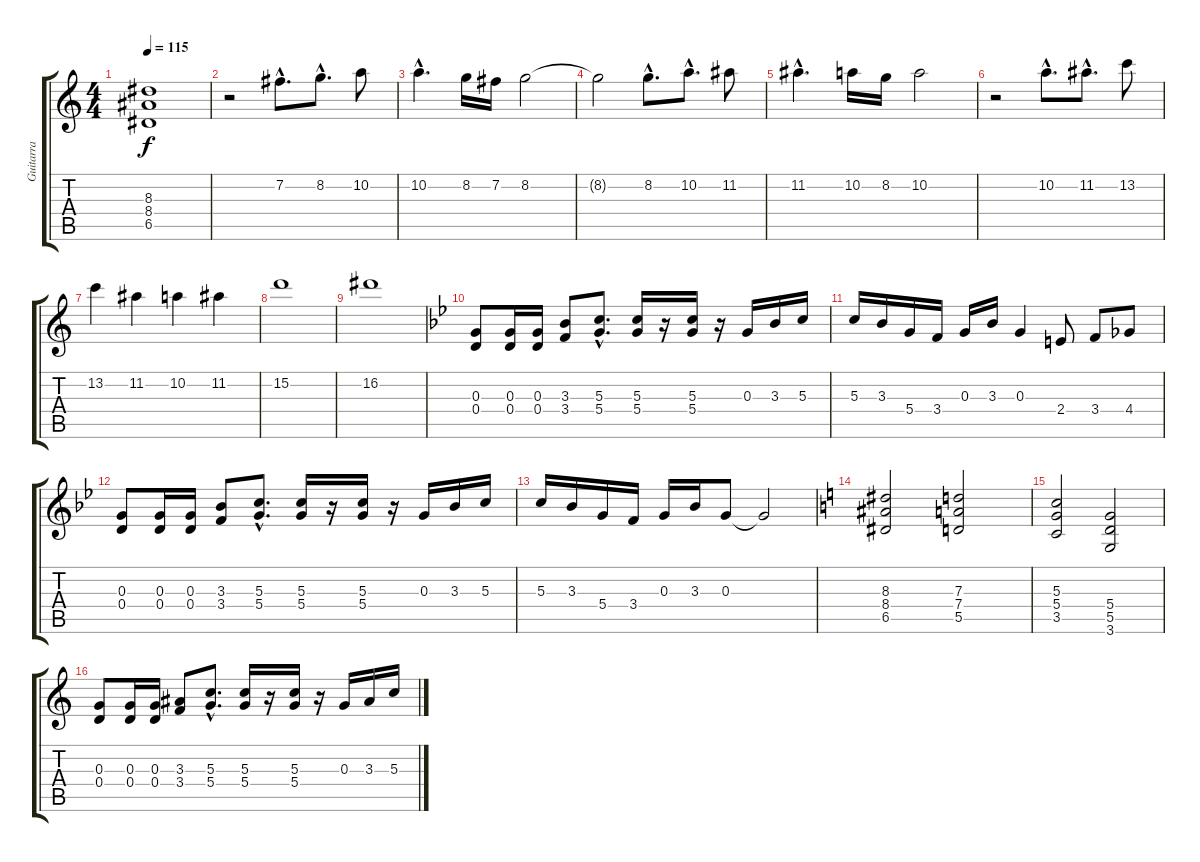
\track ("Guitarra" "Guitarra") {instrument overdrivenguitar}
\staff {score tabs}
\tuning (E4 B3 G3 D3 A2 E2) {hide}
\ts (4 4)
\tempo 115
\clef g2
\ks c
(8.3 8.4 6.5).1{dy f} |
r.2 7.2{hac}.8{d} 8.2{hac}.8{d} 10.2.8 |
10.2{hac}.4{d} 8.2.16 7.2.16 8.2.2 |
8.2{t}.2 8.2{hac}.8{d} 10.2{hac}.8{d} 11.2.8 |
11.2{hac}.4{d} 10.2.16 8.2.16 10.2.2 |
r.2 10.2{hac}.8{d} 11.2{hac}.8{d} 13.2.8 |
13.2.4 11.2.4 10.2.4 11.2.4 |
15.2.1 |
16.2.1 |
\ks bb
(0.3 0.4).8 (0.3 0.4).16 (0.3 0.4).16 (3.3 3.4).8 (5.3{hac} 5.4{hac}).8{d} (5.3 5.4).16 r.16 (5.3 5.4).16 r.16 0.3.16 3.3.16 5.3.16 |
5.3.16 3.3.16 5.4.16 3.4.16 0.3.16 3.3.16 0.3.4 2.4.8 3.4.8 4.4.8 |
(0.3 0.4).8 (0.3 0.4).16 (0.3 0.4).16 (3.3 3.4).8 (5.3{hac} 5.4{hac}).8{d} (5.3 5.4).16 r.16 (5.3 5.4).16 r.16 0.3.16 3.3.16 5.3.16 |
5.3.16 3.3.16 5.4.16 3.4.16 0.3.16 3.3.16 0.3.8 0.3{t}.2 |
\ks c
(8.3 8.4 6.5).2 (7.3 7.4 5.5).2 |
(5.3 5.4 3.5).2 (5.4 5.5 3.6).2 |
(0.3 0.4).8 (0.3 0.4).16 (0.3 0.4).16 (3.3 3.4).8 (5.3{hac} 5.4{hac}).8{d} (5.3 5.4).16 r.16 (5.3 5.4).16 r.16 0.3.16 3.3.16 5.3.16
